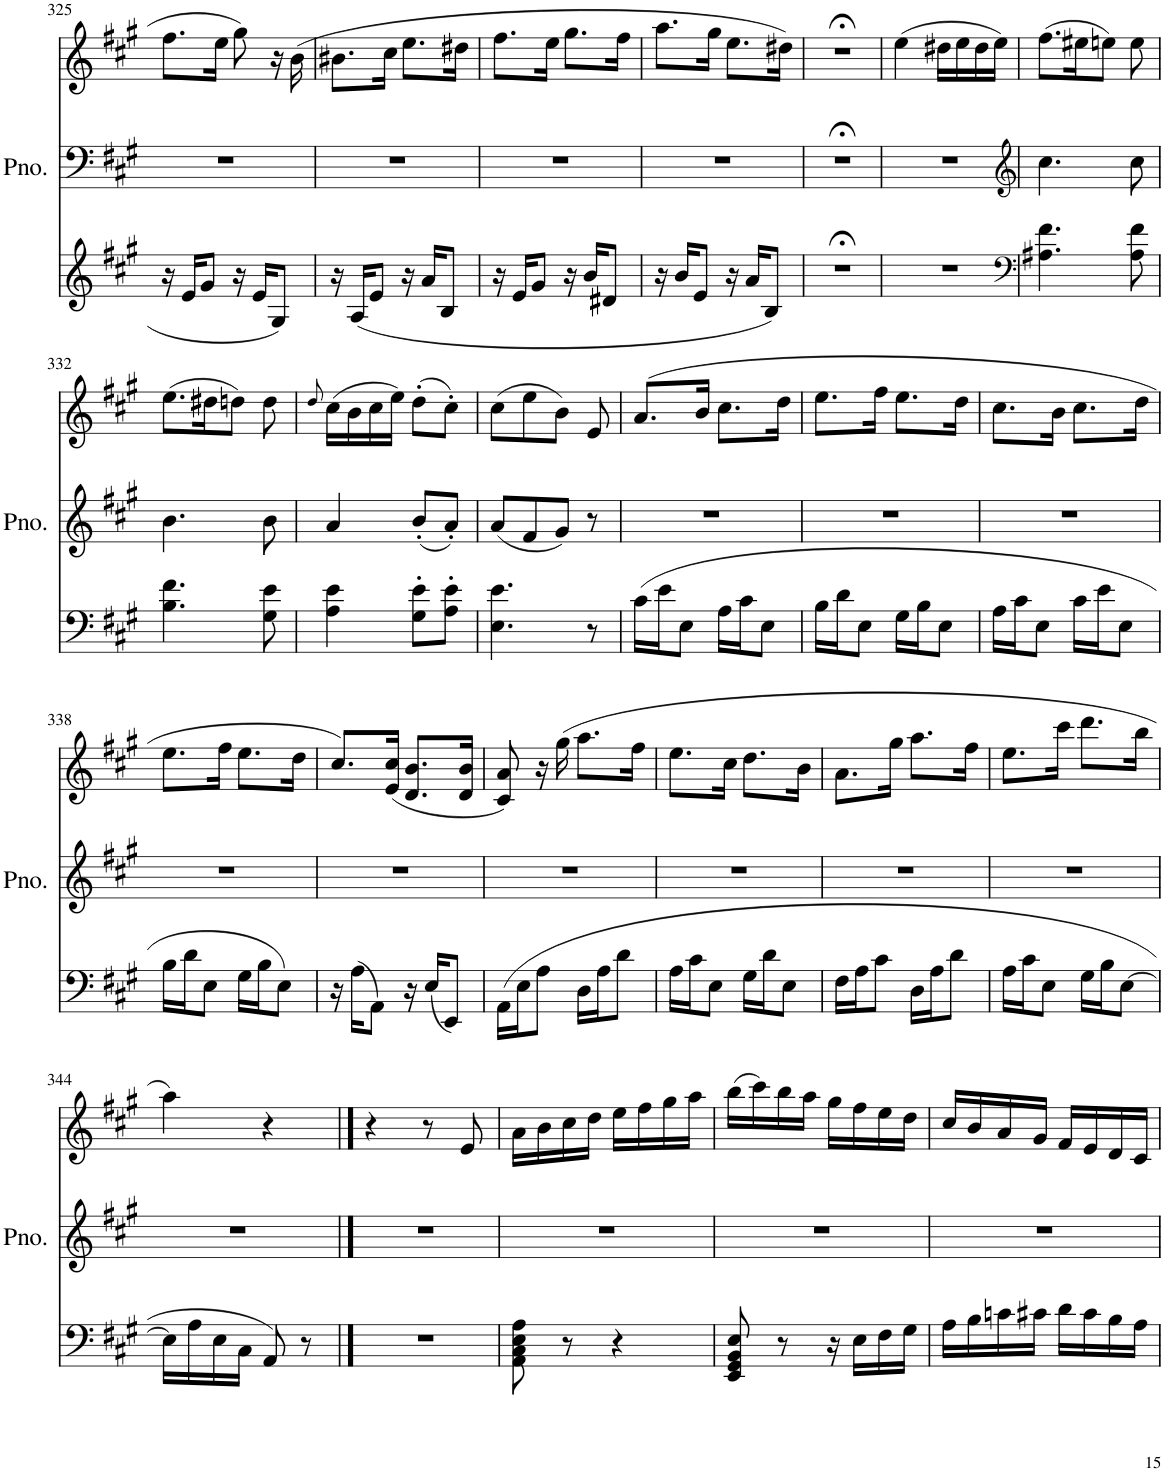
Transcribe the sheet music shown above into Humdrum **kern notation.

**kern	**kern	**kern
*part1	*part1	*part1
*staff3	*staff2	*staff1
*I"Piano	*	*
*I'Pno.	*	*
!!LO:PB:g=z
*clefG2	*clefF4	*clefG2
*k[f#c#g#]	*k[f#c#g#]	*k[f#c#g#]
*M2/4	*M2/4	*M2/4
=325	=325	=325
16r	2r	8.ff#\L
16e/KL	.	.
8g#/J	.	.
.	.	16ee\Jk
16r	.	8gg#\
16e/KL	.	.
8G#/J	.	16r
.	.	(16b\
=326	=326	=326
16r	2r	8.b#X\L
16A/KL	.	.
8e/J	.	.
.	.	16cc#\Jk
16r	.	8.ee\L
16a/KL	.	.
8B/J	.	.
.	.	16dd#X\Jk
=327	=327	=327
16r	2r	8.ff#\L
16e/KL	.	.
8g#/J	.	.
.	.	16ee\Jk
16r	.	8.gg#\L
16b/KL	.	.
8d#X/J	.	.
.	.	16ff#\Jk
=328	=328	=328
16r	2r	8.aa\L
16b/KL	.	.
8e/J	.	.
.	.	16gg#\Jk
16r	.	8.ee\L
16a/KL	.	.
8B/J	.	.
.	.	16dd#X\Jk)
=329	=329	=329
2r;<	2r;<	2r;<
=330	=330	=330
2r	2r	(4ee\
.	.	16dd#X\LL
.	.	16ee\
.	.	16dd#\
.	.	16ee\JJ)
=331	=331	=331
*clefF4	*clefG2	*
4.A#X\ 4.f#\	4.cc#\	(8.ff#\L
.	.	16ee#X\K
.	.	8een\J)
8A#\ 8f#\	8cc#\	8ee\
!!LO:LB:g=z
=332	=332	=332
4.B\ 4.f#\	4.b\	(8.ee\L
.	.	16dd#X\K
.	.	8ddn\J)
8G#\ 8e\	8b\	8dd\
=333	=333	=333
.	.	8qdd/
4A\ 4e\	4a/	(16cc#\LL
.	.	16b\
.	.	16cc#\
.	.	16ee\JJ)
8G#\' 8e\'L	8b'/L	(8dd'\L
8A\' 8e\'J	8a'/J	8cc#'\J)
=334	=334	=334
4.E\ 4.e\	8a/L	(8cc#\L
.	8f#/	8ee\
.	8g#/J	8b\J)
8r	8r	8e/
=335	=335	=335
16c#\LL	2r	(8.a/L
16e\J	.	.
8E\J	.	.
.	.	16b/Jk
16A\LL	.	8.cc#\L
16c#\J	.	.
8E\J	.	.
.	.	16dd\Jk
=336	=336	=336
16B\LL	2r	8.ee\L
16d\J	.	.
8E\J	.	.
.	.	16ff#\Jk
16G#\LL	.	8.ee\L
16B\J	.	.
8E\J	.	.
.	.	16dd\Jk
=337	=337	=337
16A\LL	2r	8.cc#\L
16c#\J	.	.
8E\J	.	.
.	.	16b\Jk
16c#\LL	.	8.cc#\L
16e\J	.	.
8E\J	.	.
.	.	16dd\Jk
!!LO:LB:g=z
=338	=338	=338
16B\LL	2r	8.ee\L
16d\J	.	.
8E\J	.	.
.	.	16ff#\Jk
16G#\LL	.	8.ee\L
16B\J	.	.
8E\J	.	.
.	.	16dd\Jk
=339	=339	=339
16r	2r	8.cc#/L)
16A\KL	.	.
8AA\J	.	.
.	.	(16e/ 16cc#/Jk
16r	.	8.d/ 8.b/L
16E/KL	.	.
8EE/J	.	.
.	.	16d/ 16b/Jk
=340	=340	=340
16AA\LL	2r	8c#/ 8a/)
16E\J	.	.
8A\J	.	16r
.	.	(16gg#\
16D\LL	.	8.aa\L
16A\J	.	.
8d\J	.	.
.	.	16ff#\Jk
=341	=341	=341
16A\LL	2r	8.ee\L
16c#\J	.	.
8E\J	.	.
.	.	16cc#\Jk
16G#\LL	.	8.dd\L
16d\J	.	.
8E\J	.	.
.	.	16b\Jk
=342	=342	=342
16F#\LL	2r	8.a\L
16A\J	.	.
8c#\J	.	.
.	.	16gg#\Jk
16D\LL	.	8.aa\L
16A\J	.	.
8d\J	.	.
.	.	16ff#\Jk
=343	=343	=343
16A\LL	2r	8.ee\L
16c#\J	.	.
8E\J	.	.
.	.	16ccc#\Jk
16G#\LL	.	8.ddd\L
16B\J	.	.
[8E\J	.	.
.	.	16bb\Jk
!!LO:LB:g=z
=344	=344	=344
16E\LL]	2r	4aa\)
16A\	.	.
16E\	.	.
16C#\JJ	.	.
8AA/	.	4r
8r	.	.
==345	==345	==345
2r	2r	4r
.	.	8r
.	.	8e/
=346	=346	=346
8AA\ 8C#\ 8E\ 8A\	2r	16a\LL
.	.	16b\
8r	.	16cc#\
.	.	16dd\JJ
4r	.	16ee\LL
.	.	16ff#\
.	.	16gg#\
.	.	16aa\JJ
=347	=347	=347
8EE/ 8GG#/ 8BB/ 8E/	2r	(16bb\LL
.	.	16ccc#\)
8r	.	16bb\
.	.	16aa\JJ
16r	.	16gg#\LL
16E\LL	.	16ff#\
16F#\	.	16ee\
16G#\JJ	.	16dd\JJ
=348	=348	=348
16A\LL	2r	16cc#/LL
16B\	.	16b/
16cn\	.	16a/
16c#X\JJ	.	16g#/JJ
16d\LL	.	16f#/LL
16c#\	.	16e/
16B\	.	16d/
16A\JJ	.	16c#/JJ
=	=	=
*-	*-	*-
